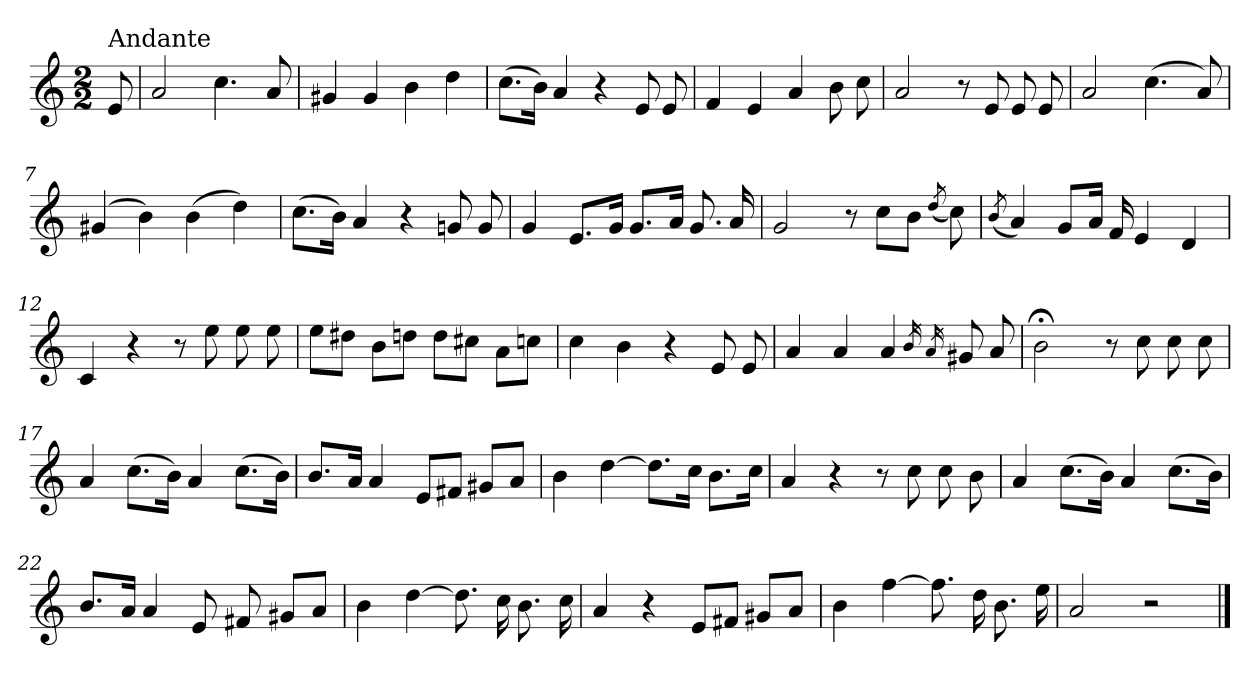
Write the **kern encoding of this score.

**kern
*part1
*staff1
*clefG2
*k[]
*a:
*M2/2
=
!LO:TX:a:t=Andante
8e/
=1
2a/
4.cc\
8a/
=2
4g#X/
4g#/
4b\
4dd\
=3
(>8.cc\L
16b\Jk)
4a/
4r
8e/
8e/
=4
4f/
4e/
4a/
8b\
8cc\
=5
2a/
8r
8e/
8e/
8e/
!!LO:LB:g=z
=6
2a/
(>4.cc\
8a/)
=7
(>4g#X/
4b\)
(>4b\
4dd\)
=8
(>8.cc\L
16b\Jk)
4a/
4r
8gn/
8g/
=9
4g/
8.e/L
16g/Jk
8.g/L
16a/Jk
8.g/
16a/
=10
2g/
8r
8cc\L
8b\J
(<8qdd/
8cc\)
!!LO:LB:g=z
=11
(<8qb/
4a/)
8g/L
16a/Jk
16f/
4e/
4d/
=12
4c/
4r
8r
8ee\
8ee\
8ee\
=13
8ee\L
8dd#X\J
8b\L
8ddn\J
8dd\L
8cc#X\J
8a\L
8ccn\J
=14
4cc\
4b\
4r
8e/
8e/
=15
4a/
4a/
4a/
16qb/
16qa/
8g#X/
8a/
!!LO:LB:g=z
=16
2b;<\
8r
8cc\
8cc\
8cc\
=17
4a/
(>8.cc\L
16b\Jk)
4a/
(>8.cc\L
16b\Jk)
=18
8.b/L
16a/Jk
4a/
8e/L
8f#X/J
8g#X/L
8a/J
=19
4b\
[4dd\
8.dd\L]
16cc\Jk
8.b\L
16cc\Jk
=20
4a/
4r
8r
8cc\
8cc\
8b\
!!LO:LB:g=z
=21
4a/
(>8.cc\L
16b\Jk)
4a/
(>8.cc\L
16b\Jk)
=22
8.b/L
16a/Jk
4a/
8e/
8f#X/
8g#X/L
8a/J
=23
4b\
[4dd\
8.dd\]
16cc\
8.b\
16cc\
=24
4a/
4r
8e/L
8f#X/J
8g#X/L
8a/J
=25
4b\
[4ff\
8.ff\]
16dd\
8.b\
16ee\
!!LO:LB:g=z
=26
2a/
2r
==
*-
